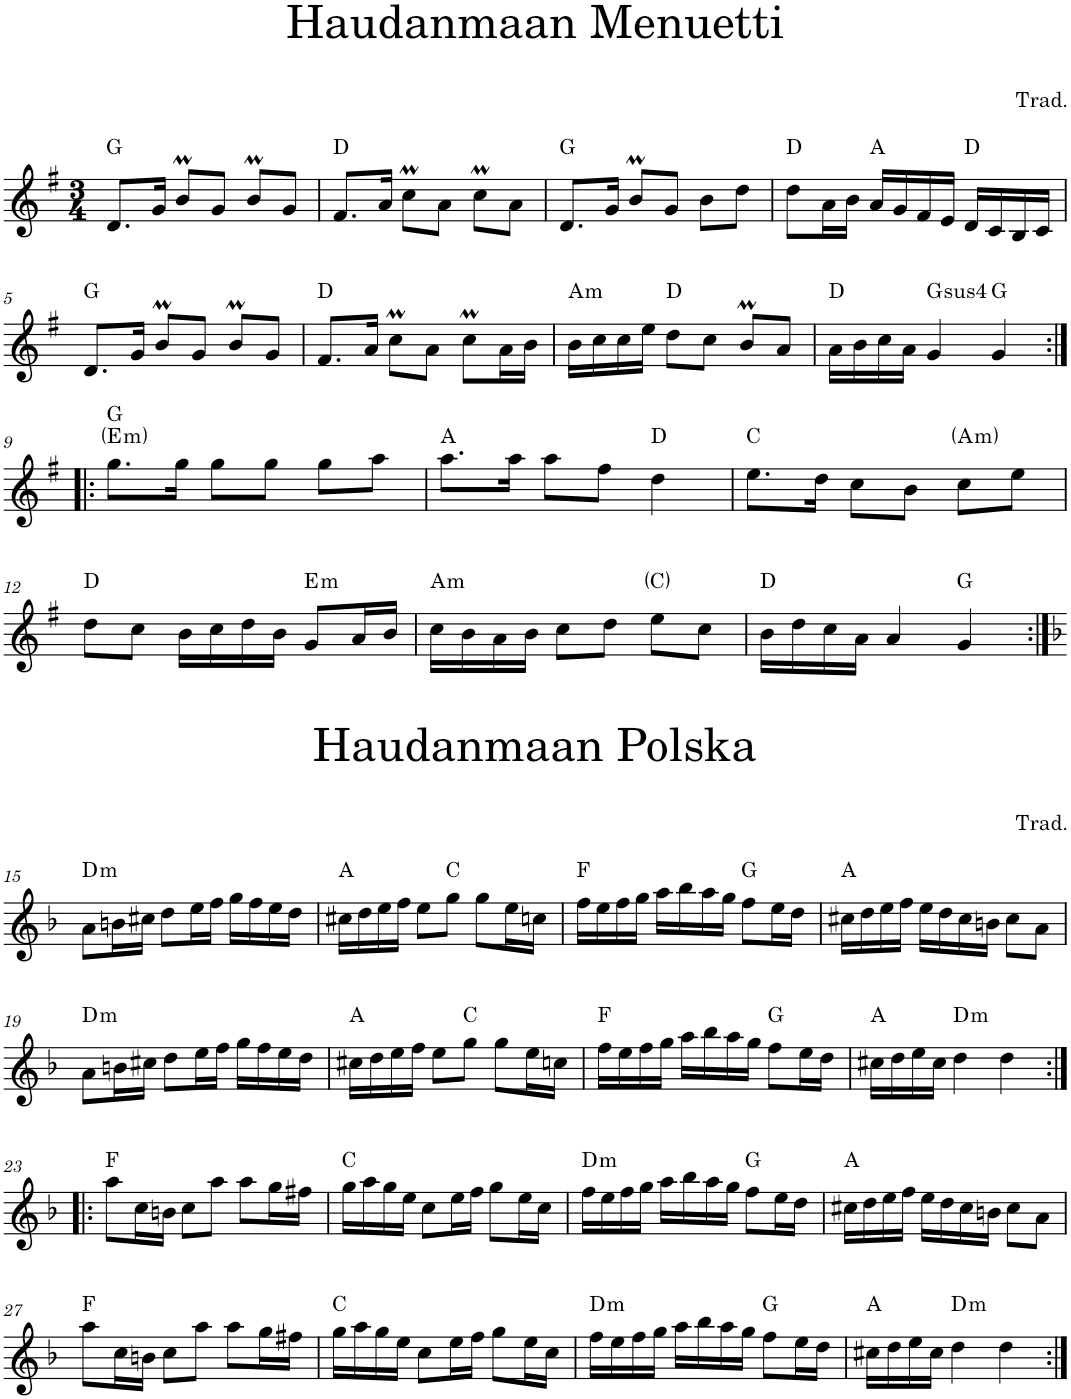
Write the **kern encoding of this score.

**kern	**harte
*part1	*part1
*staff1	*
*I"Violin	*
*I'Vln.	*
*clefG2	*
*k[f#]	*
*M3/4	*
=1	=1
8.d/L	G:maj
16g/Jk	.
8bm/L	.
8g/J	.
8bm/L	.
8g/J	.
=2	=2
8.f#/L	D:maj
16a/Jk	.
8ccM\L	.
8a\J	.
8ccM\L	.
8a\J	.
=3	=3
8.d/L	G:maj
16g/Jk	.
8bm/L	.
8g/J	.
8b\L	.
8dd\J	.
=4	=4
8dd\L	D:maj
16a\L	.
16b\JJ	.
16a/LL	A:maj
16g/	.
16f#/	.
16e/JJ	.
16d/LL	D:maj
16c/	.
16B/	.
16c/JJ	.
!!LO:LB:g=z
=5	=5
8.d/L	G:maj
16g/Jk	.
8bm/L	.
8g/J	.
8bm/L	.
8g/J	.
=6	=6
8.f#/L	D:maj
16a/Jk	.
8ccM\L	.
8a\J	.
8ccM\L	.
16a\L	.
16b\JJ	.
=7	=7
!	!LO:H:kt=m
16b\LL	A:min
16cc\	.
16cc\	.
16ee\JJ	.
8dd\L	D:maj
8cc\J	.
8bm/L	.
8a/J	.
=8	=8
16a\LL	D:maj
16b\	.
16cc\	.
16a\JJ	.
!	!LO:H:kt=4
4g/	G:sus4
4g/	G:maj
!!LO:LB:g=z
=9:|!|:	=9:|!|:
!	!LO:H:n=1:kt=m
8.gg\L	E:min G:maj
16gg\Jk	.
8gg\L	.
8gg\J	.
8gg\L	.
8aa\J	.
=10	=10
8.aa\L	A:maj
16aa\Jk	.
8aa\L	.
8ff#\J	.
4dd\	D:maj
=11	=11
8.ee\L	C:maj
16dd\Jk	.
8cc\L	.
8b\J	.
!	!LO:H:kt=m
8cc\L	A:min
8ee\J	.
!!LO:LB:g=z
=12	=12
8dd\L	D:maj
8cc\J	.
16b\LL	.
16cc\	.
16dd\	.
16b\JJ	.
!	!LO:H:kt=m
8g/L	E:min
16a/L	.
16b/JJ	.
=13	=13
!	!LO:H:kt=m
16cc\LL	A:min
16b\	.
16a\	.
16b\JJ	.
8cc\L	.
8dd\J	.
8ee\L	C:maj
8cc\J	.
=14	=14
16b\LL	D:maj
16dd\	.
16cc\	.
16a\JJ	.
4a/	.
4g/	G:maj
!!LO:LB:g=z
=15:|!	=15:|!
*k[b-]	*
!	!LO:H:kt=m
8a\L	D:min
16bn\L	.
16cc#X\JJ	.
8dd\L	.
16ee\L	.
16ff\JJ	.
16gg\LL	.
16ff\	.
16ee\	.
16dd\JJ	.
=16	=16
16cc#X\LL	A:maj
16dd\	.
16ee\	.
16ff\JJ	.
8ee\L	.
8gg\J	C:maj
8gg\L	.
16ee\L	.
16ccn\JJ	.
=17	=17
16ff\LL	F:maj
16ee\	.
16ff\	.
16gg\JJ	.
16aa\LL	.
16bb-\	.
16aa\	.
16gg\JJ	.
8ff\L	G:maj
16ee\L	.
16dd\JJ	.
=18	=18
16cc#X\LL	A:maj
16dd\	.
16ee\	.
16ff\JJ	.
16ee\LL	.
16dd\	.
16cc#\	.
16bn\JJ	.
8cc#\L	.
8a\J	.
!!LO:LB:g=z
=19	=19
!	!LO:H:kt=m
8a\L	D:min
16bn\L	.
16cc#X\JJ	.
8dd\L	.
16ee\L	.
16ff\JJ	.
16gg\LL	.
16ff\	.
16ee\	.
16dd\JJ	.
=20	=20
16cc#X\LL	A:maj
16dd\	.
16ee\	.
16ff\JJ	.
8ee\L	.
8gg\J	C:maj
8gg\L	.
16ee\L	.
16ccn\JJ	.
=21	=21
16ff\LL	F:maj
16ee\	.
16ff\	.
16gg\JJ	.
16aa\LL	.
16bb-\	.
16aa\	.
16gg\JJ	.
8ff\L	G:maj
16ee\L	.
16dd\JJ	.
=22	=22
16cc#X\LL	A:maj
16dd\	.
16ee\	.
16cc#\JJ	.
!	!LO:H:kt=m
4dd\	D:min
4dd\	.
!!LO:LB:g=z
=23:|!|:	=23:|!|:
8aa\L	F:maj
16cc\L	.
16bn\JJ	.
8cc\L	.
8aa\J	.
8aa\L	.
16gg\L	.
16ff#X\JJ	.
=24	=24
16gg\LL	C:maj
16aa\	.
16gg\	.
16ee\JJ	.
8cc\L	.
16ee\L	.
16ff\JJ	.
8gg\L	.
16ee\L	.
16cc\JJ	.
=25	=25
!	!LO:H:kt=m
16ff\LL	D:min
16ee\	.
16ff\	.
16gg\JJ	.
16aa\LL	.
16bb-\	.
16aa\	.
16gg\JJ	.
8ff\L	G:maj
16ee\L	.
16dd\JJ	.
=26	=26
16cc#X\LL	A:maj
16dd\	.
16ee\	.
16ff\JJ	.
16ee\LL	.
16dd\	.
16cc#\	.
16bn\JJ	.
8cc#\L	.
8a\J	.
!!LO:LB:g=z
=27	=27
8aa\L	F:maj
16cc\L	.
16bn\JJ	.
8cc\L	.
8aa\J	.
8aa\L	.
16gg\L	.
16ff#X\JJ	.
=28	=28
16gg\LL	C:maj
16aa\	.
16gg\	.
16ee\JJ	.
8cc\L	.
16ee\L	.
16ff\JJ	.
8gg\L	.
16ee\L	.
16cc\JJ	.
=29	=29
!	!LO:H:kt=m
16ff\LL	D:min
16ee\	.
16ff\	.
16gg\JJ	.
16aa\LL	.
16bb-\	.
16aa\	.
16gg\JJ	.
8ff\L	G:maj
16ee\L	.
16dd\JJ	.
=30	=30
16cc#X\LL	A:maj
16dd\	.
16ee\	.
16cc#\JJ	.
!	!LO:H:kt=m
4dd\	D:min
4dd\	.
=:|!	=:|!
*-	*-
